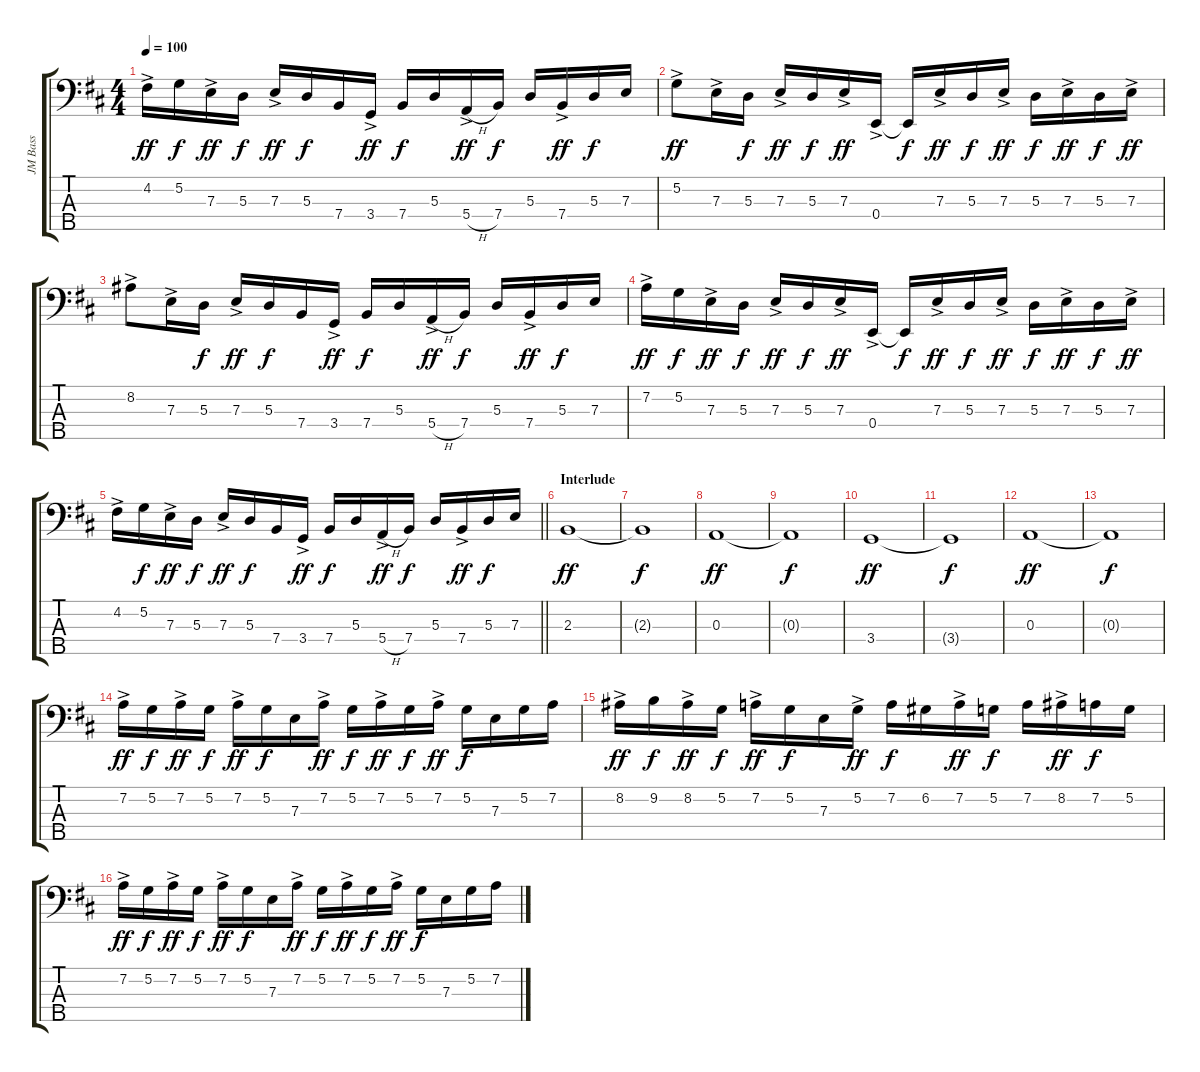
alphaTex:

\track ("JM Bass" "JM Bass") {instrument electricbassfinger}
\staff {score tabs}
\tuning (G2 D2 A1 E1 B0) {hide}
\ts (4 4)
\tempo 100
\clef f4
\ks d
4.2{ac}.16{dy ff} 5.2.16{dy f} 7.3{ac}.16{dy ff} 5.3.16{dy f} 7.3{ac}.16{dy ff} 5.3.16{dy f} 7.4.16 3.4{ac}.16{dy ff} 7.4.16{dy f} 5.3.16 5.4{h ac}.16{dy ff} 7.4.16{dy f} 5.3.16 7.4{ac}.16{dy ff} 5.3.16{dy f} 7.3.16 |
5.2{ac}.8{dy ff} 7.3{ac}.16 5.3.16{dy f} 7.3{ac}.16{dy ff} 5.3.16{dy f} 7.3{ac}.16{dy ff} 0.4{ac}.16 0.4{t}.16{dy f} 7.3{ac}.16{dy ff} 5.3.16{dy f} 7.3{ac}.16{dy ff} 5.3.16{dy f} 7.3{ac}.16{dy ff} 5.3.16{dy f} 7.3{ac}.16{dy ff} |
8.2{ac}.8 7.3{ac}.16 5.3.16{dy f} 7.3{ac}.16{dy ff} 5.3.16{dy f} 7.4.16 3.4{ac}.16{dy ff} 7.4.16{dy f} 5.3.16 5.4{h ac}.16{dy ff} 7.4.16{dy f} 5.3.16 7.4{ac}.16{dy ff} 5.3.16{dy f} 7.3.16 |
7.2{ac}.16{dy ff} 5.2.16{dy f} 7.3{ac}.16{dy ff} 5.3.16{dy f} 7.3{ac}.16{dy ff} 5.3.16{dy f} 7.3{ac}.16{dy ff} 0.4{ac}.16 0.4{t}.16{dy f} 7.3{ac}.16{dy ff} 5.3.16{dy f} 7.3{ac}.16{dy ff} 5.3.16{dy f} 7.3{ac}.16{dy ff} 5.3.16{dy f} 7.3{ac}.16{dy ff} |
\barLineRight lightlight
4.2{ac}.16 5.2.16{dy f} 7.3{ac}.16{dy ff} 5.3.16{dy f} 7.3{ac}.16{dy ff} 5.3.16{dy f} 7.4.16 3.4{ac}.16{dy ff} 7.4.16{dy f} 5.3.16 5.4{h ac}.16{dy ff} 7.4.16{dy f} 5.3.16 7.4{ac}.16{dy ff} 5.3.16{dy f} 7.3.16 |
\section ("" "Interlude")
2.3.1{dy ff} |
2.3{t}.1{dy f} |
0.3.1{dy ff} |
0.3{t}.1{dy f} |
3.4.1{dy ff} |
3.4{t}.1{dy f} |
0.3.1{dy ff} |
0.3{t}.1{dy f} |
7.2{ac}.16{dy ff} 5.2.16{dy f} 7.2{ac}.16{dy ff} 5.2.16{dy f} 7.2{ac}.16{dy ff} 5.2.16{dy f} 7.3.16 7.2{ac}.16{dy ff} 5.2.16{dy f} 7.2{ac}.16{dy ff} 5.2.16{dy f} 7.2{ac}.16{dy ff} 5.2.16{dy f} 7.3.16 5.2.16 7.2.16 |
8.2{ac}.16{dy ff} 9.2.16{dy f} 8.2{ac}.16{dy ff} 5.2.16{dy f} 7.2{ac}.16{dy ff} 5.2.16{dy f} 7.3.16 5.2{ac}.16{dy ff} 7.2.16{dy f} 6.2.16 7.2{ac}.16{dy ff} 5.2.16{dy f} 7.2.16 8.2{ac}.16{dy ff} 7.2.16{dy f} 5.2.16 |
7.2{ac}.16{dy ff} 5.2.16{dy f} 7.2{ac}.16{dy ff} 5.2.16{dy f} 7.2{ac}.16{dy ff} 5.2.16{dy f} 7.3.16 7.2{ac}.16{dy ff} 5.2.16{dy f} 7.2{ac}.16{dy ff} 5.2.16{dy f} 7.2{ac}.16{dy ff} 5.2.16{dy f} 7.3.16 5.2.16 7.2.16
